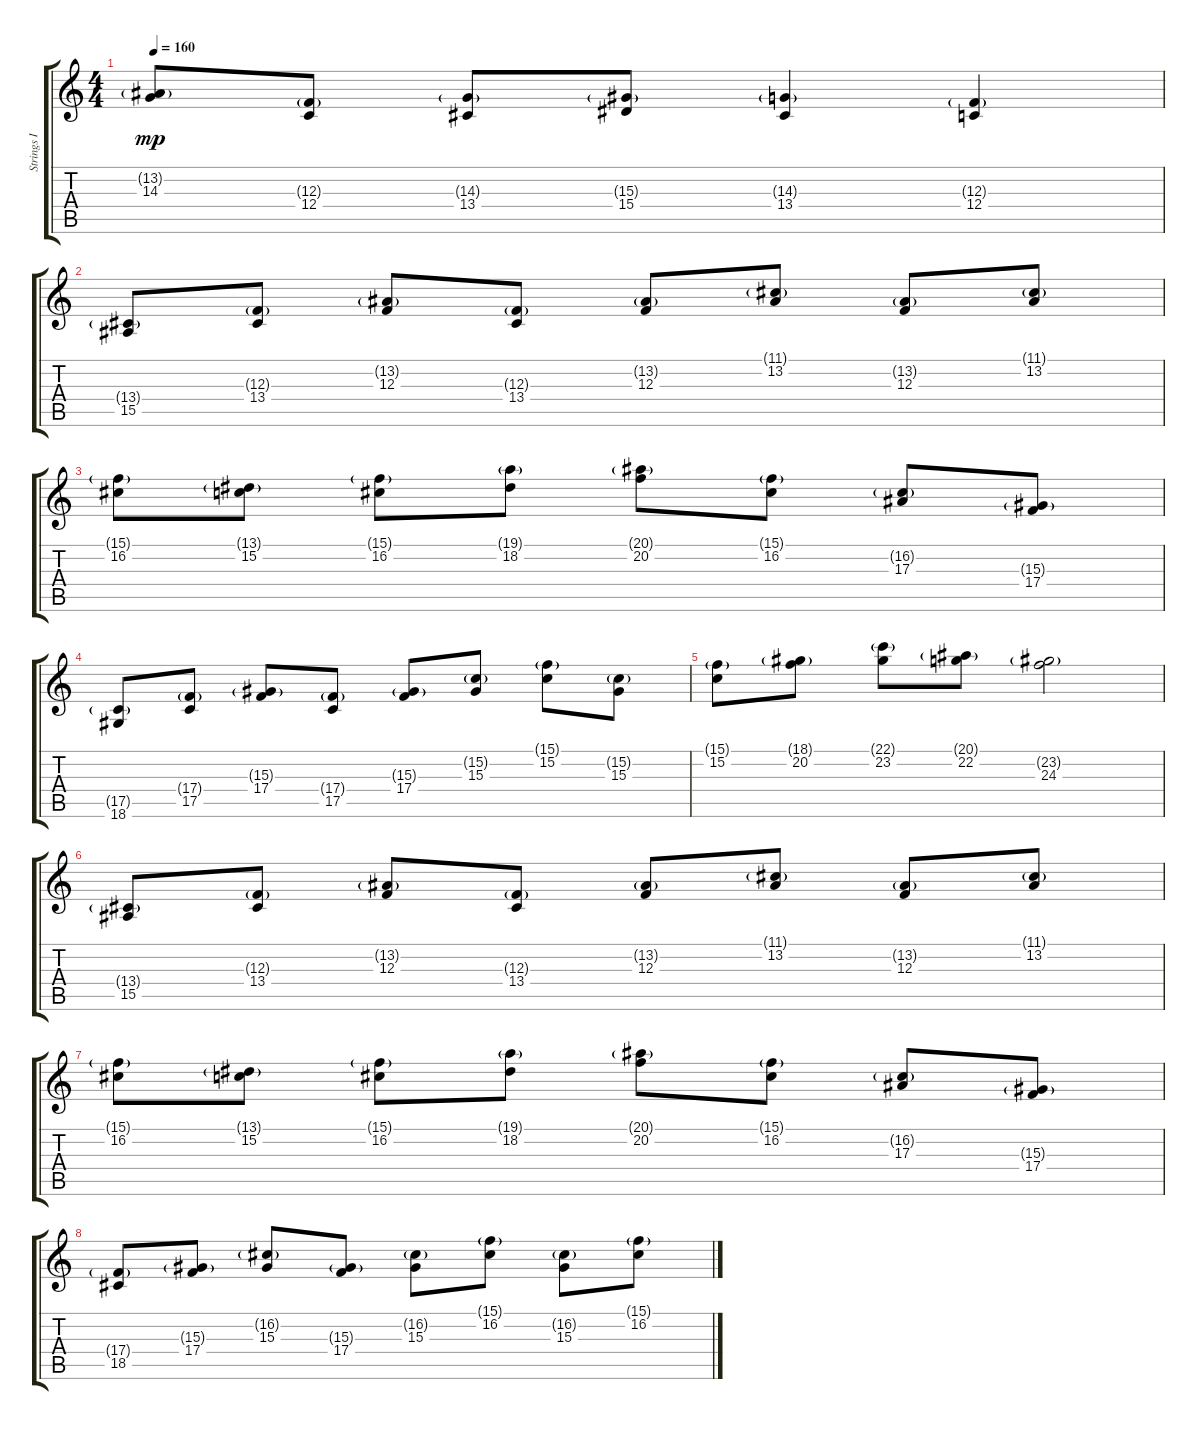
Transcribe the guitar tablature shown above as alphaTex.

\track ("Strings I" "Strings I") {instrument stringensemble1}
\staff {score tabs}
\tuning (D4 A3 F3 C3 G2 D2) {hide}
\ts (4 4)
\tempo 160
\clef g2
\ks c
(13.2{g} 14.3).8{dy mp} (12.3{g} 12.4).8 (14.3{g} 13.4).8 (15.3{g} 15.4).8 (14.3{g} 13.4).4 (12.3{g} 12.4).4 |
(13.4{g} 15.5).8 (12.3{g} 13.4).8 (13.2{g} 12.3).8 (12.3{g} 13.4).8 (13.2{g} 12.3).8 (11.1{g} 13.2).8 (13.2{g} 12.3).8 (11.1{g} 13.2).8 |
(15.1{g} 16.2).8 (13.1{g} 15.2).8 (15.1{g} 16.2).8 (19.1{g} 18.2).8 (20.1{g} 20.2).8 (15.1{g} 16.2).8 (16.2{g} 17.3).8 (15.3{g} 17.4).8 |
(17.5{g} 18.6).8 (17.4{g} 17.5).8 (15.3{g} 17.4).8 (17.4{g} 17.5).8 (15.3{g} 17.4).8 (15.2{g} 15.3).8 (15.1{g} 15.2).8 (15.2{g} 15.3).8 |
(15.1{g} 15.2).8 (18.1{g} 20.2).8 (22.1{g} 23.2).8 (20.1{g} 22.2).8 (23.2{g} 24.3).2 |
(13.4{g} 15.5).8 (12.3{g} 13.4).8 (13.2{g} 12.3).8 (12.3{g} 13.4).8 (13.2{g} 12.3).8 (11.1{g} 13.2).8 (13.2{g} 12.3).8 (11.1{g} 13.2).8 |
(15.1{g} 16.2).8 (13.1{g} 15.2).8 (15.1{g} 16.2).8 (19.1{g} 18.2).8 (20.1{g} 20.2).8 (15.1{g} 16.2).8 (16.2{g} 17.3).8 (15.3{g} 17.4).8 |
(17.4{g} 18.5).8 (15.3{g} 17.4).8 (16.2{g} 15.3).8 (15.3{g} 17.4).8 (16.2{g} 15.3).8 (15.1{g} 16.2).8 (16.2{g} 15.3).8 (15.1{g} 16.2).8
